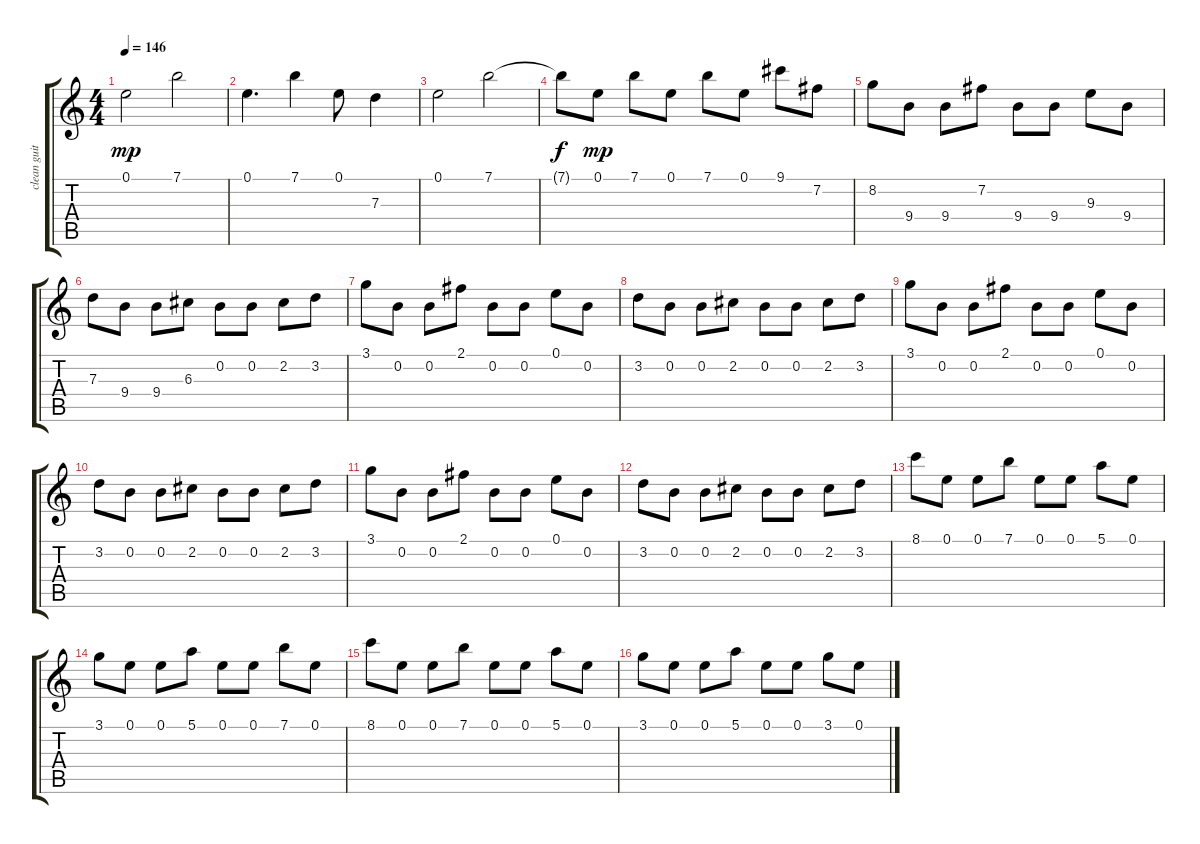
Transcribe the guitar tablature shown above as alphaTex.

\track ("clean guitar" "clean guit") {instrument electricguitarclean}
\staff {score tabs}
\tuning (E4 B3 G3 D3 A2 E2) {hide}
\ts (4 4)
\tempo 146
\clef g2
\ks c
0.1.2{dy mp} 7.1.2 |
0.1.4{d} 7.1.4 0.1.8 7.3.4 |
0.1.2 7.1.2 |
7.1{t}.8{dy f} 0.1.8{dy mp} 7.1.8 0.1.8 7.1.8 0.1.8 9.1.8 7.2.8 |
8.2.8 9.4.8 9.4.8 7.2.8 9.4.8 9.4.8 9.3.8 9.4.8 |
7.3.8 9.4.8 9.4.8 6.3.8 0.2.8 0.2.8 2.2.8 3.2.8 |
3.1.8 0.2.8 0.2.8 2.1.8 0.2.8 0.2.8 0.1.8 0.2.8 |
3.2.8 0.2.8 0.2.8 2.2.8 0.2.8 0.2.8 2.2.8 3.2.8 |
3.1.8 0.2.8 0.2.8 2.1.8 0.2.8 0.2.8 0.1.8 0.2.8 |
3.2.8 0.2.8 0.2.8 2.2.8 0.2.8 0.2.8 2.2.8 3.2.8 |
3.1.8 0.2.8 0.2.8 2.1.8 0.2.8 0.2.8 0.1.8 0.2.8 |
3.2.8 0.2.8 0.2.8 2.2.8 0.2.8 0.2.8 2.2.8 3.2.8 |
8.1.8 0.1.8 0.1.8 7.1.8 0.1.8 0.1.8 5.1.8 0.1.8 |
3.1.8 0.1.8 0.1.8 5.1.8 0.1.8 0.1.8 7.1.8 0.1.8 |
8.1.8 0.1.8 0.1.8 7.1.8 0.1.8 0.1.8 5.1.8 0.1.8 |
3.1.8 0.1.8 0.1.8 5.1.8 0.1.8 0.1.8 3.1.8 0.1.8
